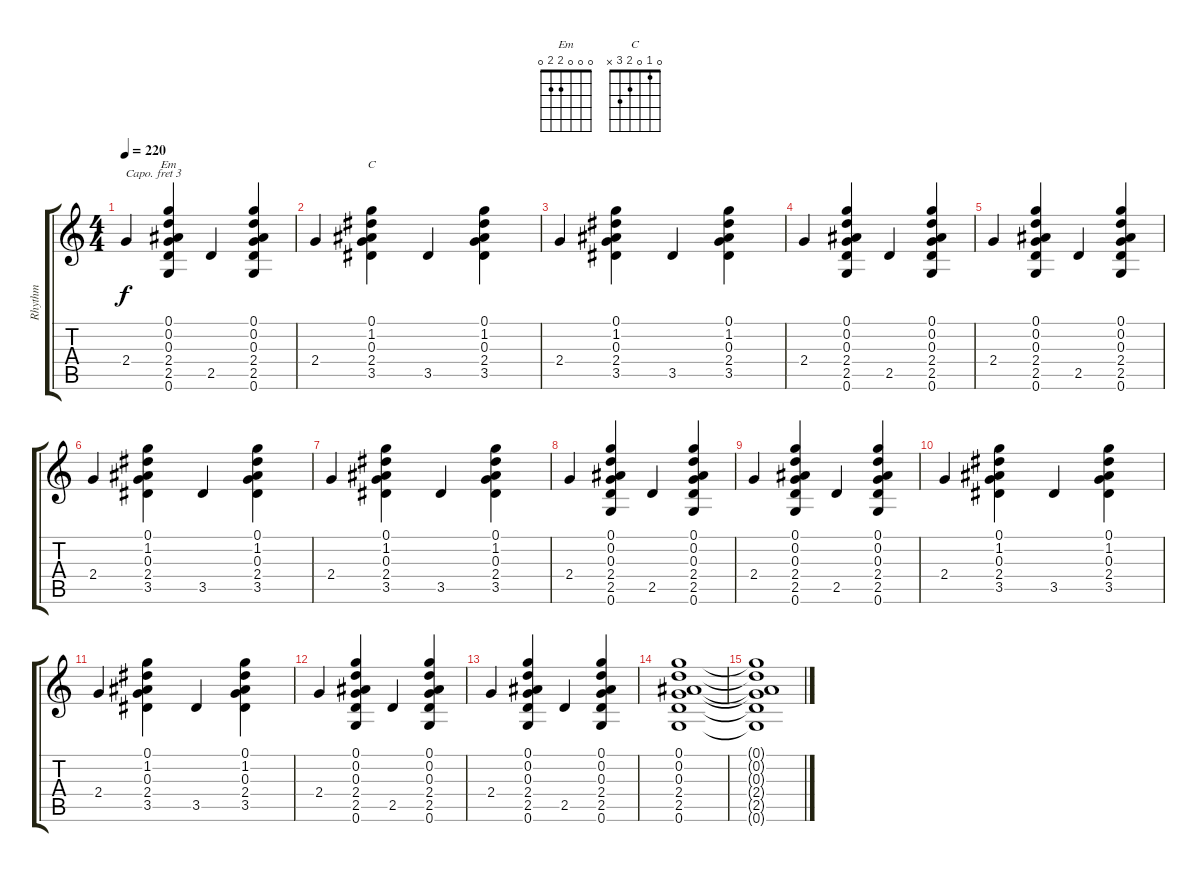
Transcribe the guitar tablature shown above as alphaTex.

\track ("Rhythm" "Rhythm") {instrument acousticguitarsteel}
\staff {score tabs}
\capo 3
\tuning (E4 B3 G3 D3 A2 E2) {hide}
\chord ("Em" 0 0 0 2 2 0)
\chord ("C" 0 1 0 2 3 x)
\ts (4 4)
\tempo 220
\clef g2
\ks c
2.4.4{dy f} (0.1 0.2 0.3 2.4 2.5 0.6).4{ch "Em"} 2.5.4 (0.1 0.2 0.3 2.4 2.5 0.6).4 |
2.4.4 (0.1 1.2 0.3 2.4 3.5).4{ch "C"} 3.5.4 (0.1 1.2 0.3 2.4 3.5).4 |
2.4.4 (0.1 1.2 0.3 2.4 3.5).4 3.5.4 (0.1 1.2 0.3 2.4 3.5).4 |
2.4.4 (0.1 0.2 0.3 2.4 2.5 0.6).4 2.5.4 (0.1 0.2 0.3 2.4 2.5 0.6).4 |
2.4.4 (0.1 0.2 0.3 2.4 2.5 0.6).4 2.5.4 (0.1 0.2 0.3 2.4 2.5 0.6).4 |
2.4.4 (0.1 1.2 0.3 2.4 3.5).4 3.5.4 (0.1 1.2 0.3 2.4 3.5).4 |
2.4.4 (0.1 1.2 0.3 2.4 3.5).4 3.5.4 (0.1 1.2 0.3 2.4 3.5).4 |
2.4.4 (0.1 0.2 0.3 2.4 2.5 0.6).4 2.5.4 (0.1 0.2 0.3 2.4 2.5 0.6).4 |
2.4.4 (0.1 0.2 0.3 2.4 2.5 0.6).4 2.5.4 (0.1 0.2 0.3 2.4 2.5 0.6).4 |
2.4.4 (0.1 1.2 0.3 2.4 3.5).4 3.5.4 (0.1 1.2 0.3 2.4 3.5).4 |
2.4.4 (0.1 1.2 0.3 2.4 3.5).4 3.5.4 (0.1 1.2 0.3 2.4 3.5).4 |
2.4.4 (0.1 0.2 0.3 2.4 2.5 0.6).4 2.5.4 (0.1 0.2 0.3 2.4 2.5 0.6).4 |
2.4.4 (0.1 0.2 0.3 2.4 2.5 0.6).4 2.5.4 (0.1 0.2 0.3 2.4 2.5 0.6).4 |
(0.1 0.2 0.3 2.4 2.5 0.6).1 |
(0.1{t} 0.2{t} 0.3{t} 2.4{t} 2.5{t} 0.6{t}).1
